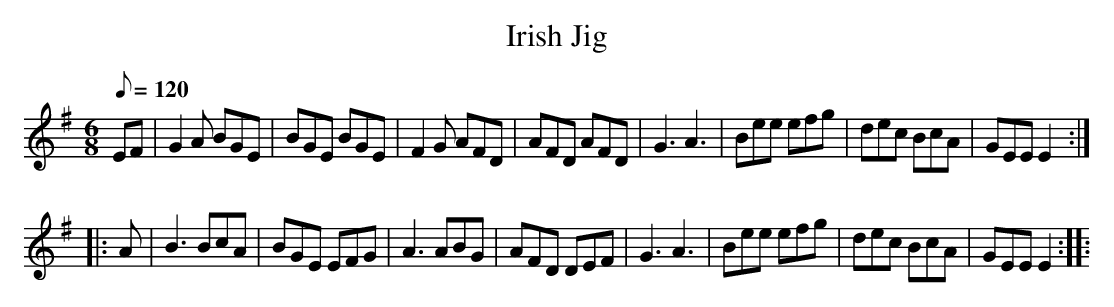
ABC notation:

X:1
T:Irish Jig
M:6/8
L:1/8
Q:120
K:Em
EF|G2 A BGE|BGE BGE| F2 G AFD |AFD AFD|G3 A3| Bee efg| dec BcA| GEE E2::
 A| B3 BcA |BGE EFG| A3 ABG|AFD DEF| G3 A3|Bee efg |dec BcA| GEE E2::
